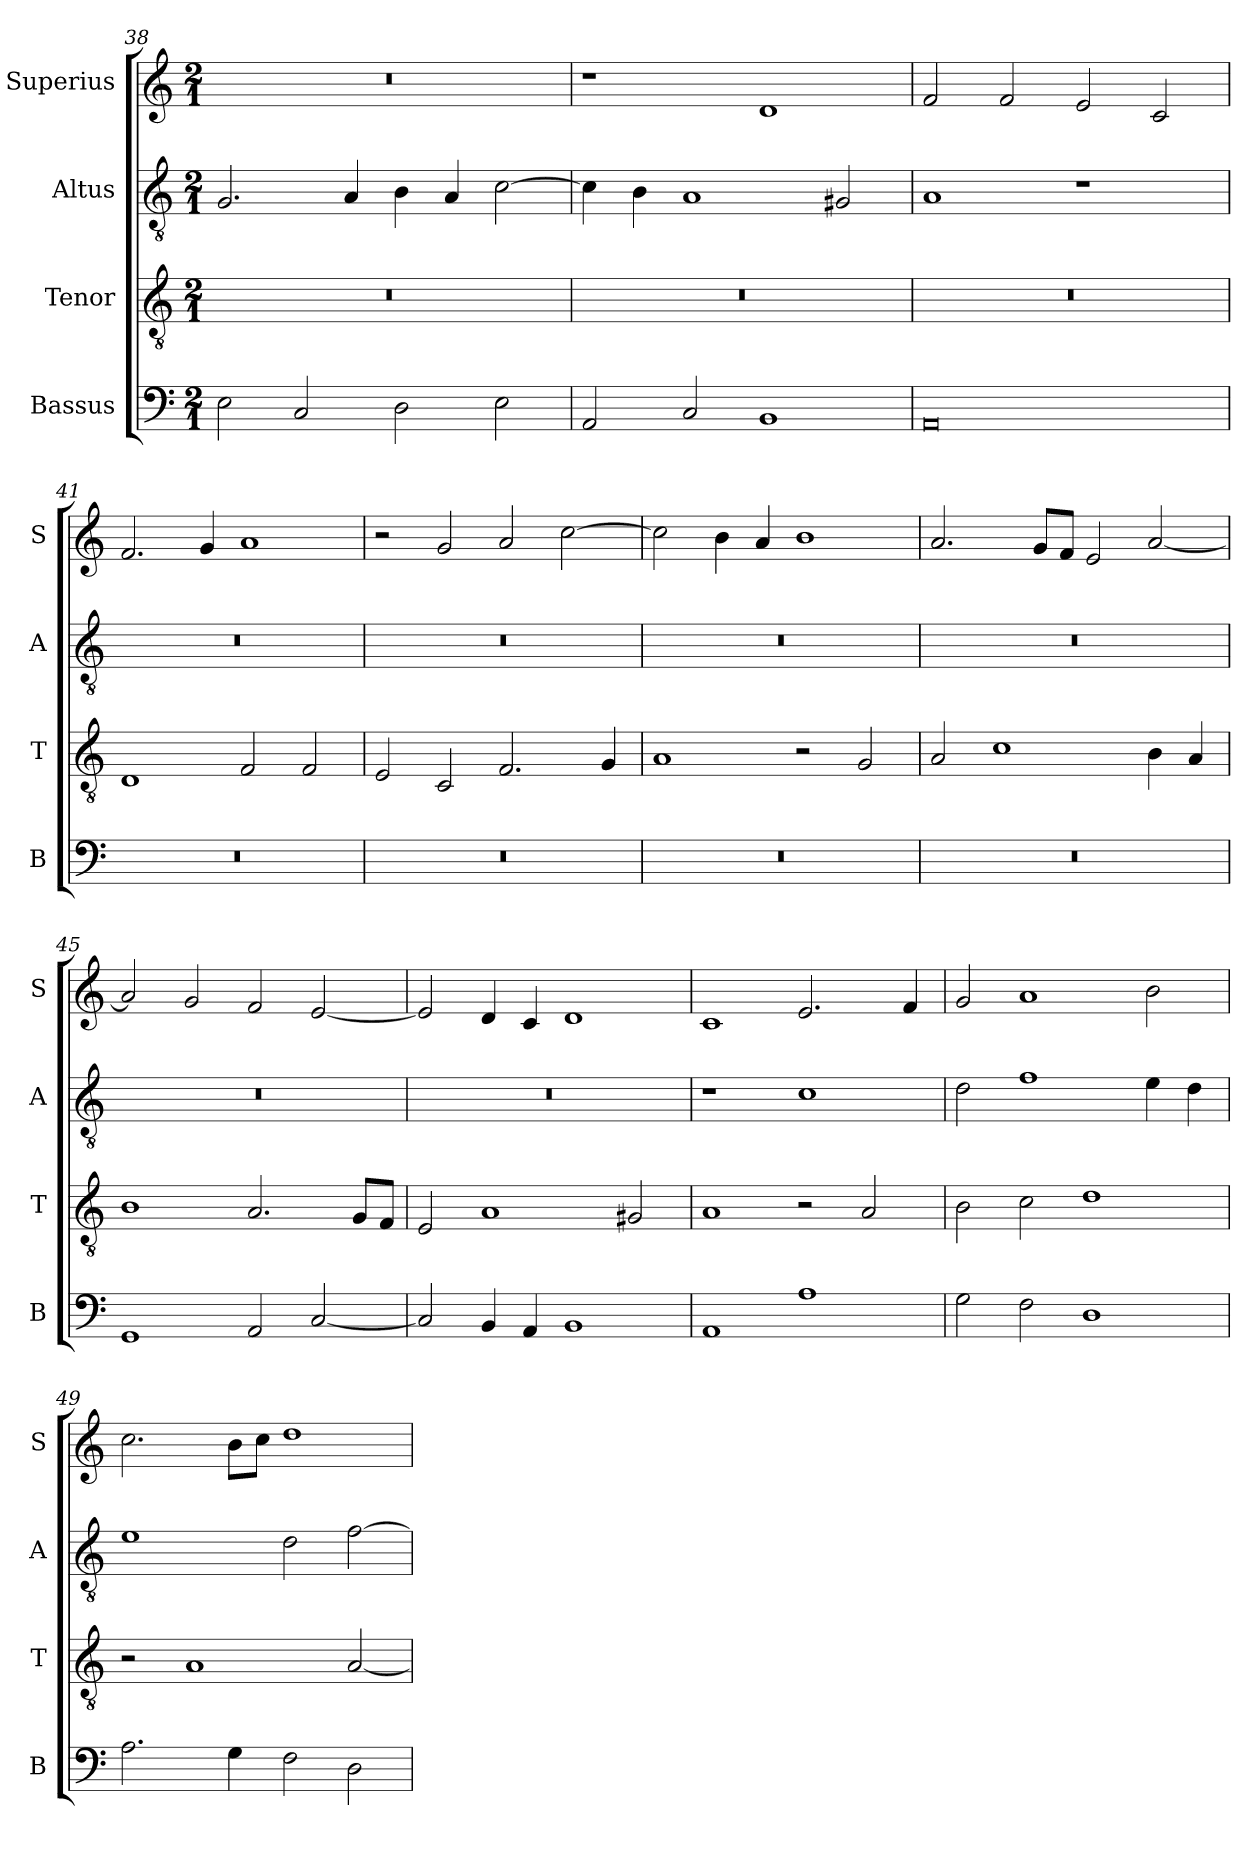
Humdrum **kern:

**kern	**kern	**kern	**kern
*part4	*part3	*part2	*part1
*staff4	*staff3	*staff2	*staff1
*I"Bassus	*I"Tenor	*I"Altus	*I"Superius
*I'B	*I'T	*I'A	*I'S
*clefF4	*clefGv2	*clefGv2	*clefG2
*k[]	*k[]	*k[]	*k[]
*a:	*a:	*a:	*a:
*M2/1	*M2/1	*M2/1	*M2/1
=38	=38	=38	=38
2E	0r	2.G	0r
2C	.	.	.
.	.	4A	.
2D	.	4B	.
.	.	4A	.
2E	.	[2c	.
=39	=39	=39	=39
2AA	0r	4c]	1r
.	.	4B	.
2C	.	1A	.
1BB	.	.	1d
.	.	2G#X	.
=40	=40	=40	=40
0AA	0r	1A	2f
.	.	.	2f
.	.	1r	2e
.	.	.	2c
=41	=41	=41	=41
0r	1D	0r	2.f
.	.	.	4g
.	2F	.	1a
.	2F	.	.
=42	=42	=42	=42
0r	2E	0r	2r
.	2C	.	2g
.	2.F	.	2a
.	.	.	[2cc
.	4G	.	.
=43	=43	=43	=43
0r	1A	0r	2cc]
.	.	.	4b
.	.	.	4a
.	2r	.	1b
.	2G	.	.
=44	=44	=44	=44
0r	2A	0r	2.a
.	1c	.	.
.	.	.	8gL
.	.	.	8fJ
.	.	.	2e
.	4B	.	[2a
.	4A	.	.
=45	=45	=45	=45
1GG	1B	0r	2a]
.	.	.	2g
2AA	2.A	.	2f
[2C	.	.	[2e
.	8GL	.	.
.	8FJ	.	.
=46	=46	=46	=46
2C]	2E	0r	2e]
4BB	1A	.	4d
4AA	.	.	4c
1BB	.	.	1d
.	2G#X	.	.
=47	=47	=47	=47
1AA	1A	1r	1c
1A	2r	1c	2.e
.	2A	.	.
.	.	.	4f
=48	=48	=48	=48
2G	2B	2d	2g
2F	2c	1f	1a
1D	1d	.	.
.	.	4e	2b
.	.	4d	.
=49	=49	=49	=49
2.A	2r	1e	2.cc
.	1A	.	.
4G	.	.	8bL
.	.	.	8ccJ
2F	.	2d	1dd
2D	[2A	[2f	.
=	=	=	=
*-	*-	*-	*-
